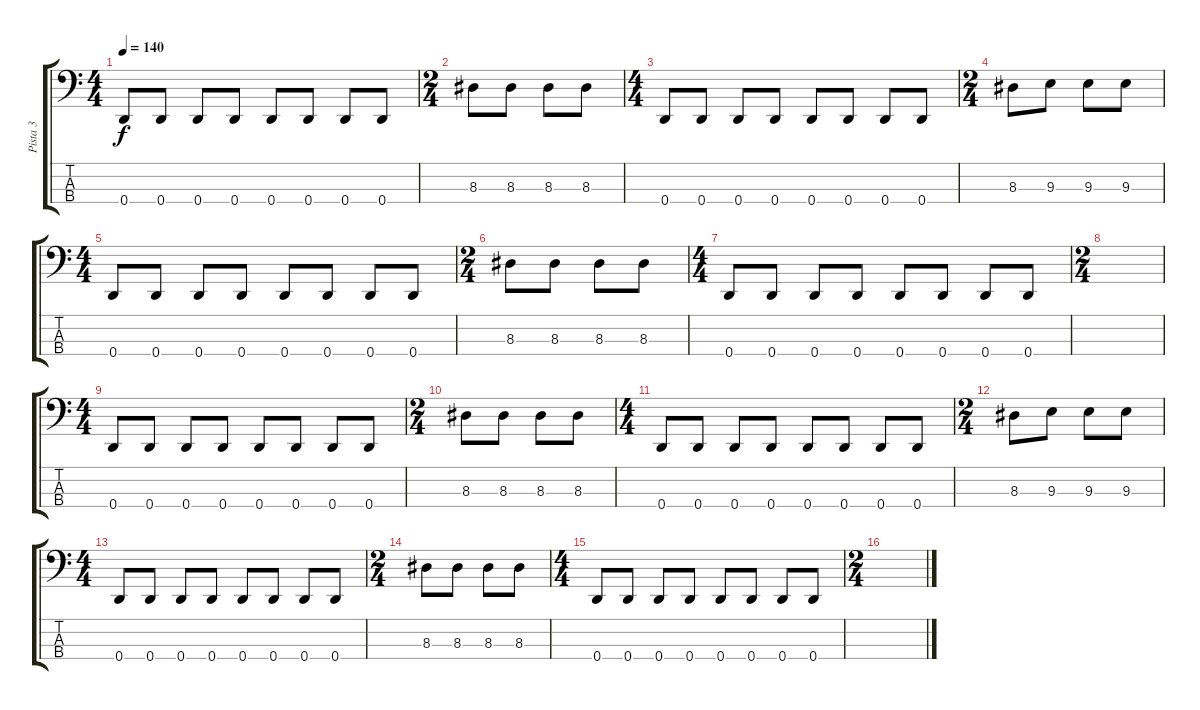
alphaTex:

\track ("Pista 3" "Pista 3") {instrument synthbass2}
\staff {score tabs}
\tuning (F2 C2 G1 D1) {hide}
\ts (4 4)
\tempo 140
\clef f4
\ks c
0.4.8{dy f} 0.4.8 0.4.8 0.4.8 0.4.8 0.4.8 0.4.8 0.4.8 |
\ts (2 4)
8.3.8 8.3.8 8.3.8 8.3.8 |
\ts (4 4)
0.4.8 0.4.8 0.4.8 0.4.8 0.4.8 0.4.8 0.4.8 0.4.8 |
\ts (2 4)
8.3.8 9.3.8 9.3.8 9.3.8 |
\ts (4 4)
0.4.8 0.4.8 0.4.8 0.4.8 0.4.8 0.4.8 0.4.8 0.4.8 |
\ts (2 4)
8.3.8 8.3.8 8.3.8 8.3.8 |
\ts (4 4)
0.4.8 0.4.8 0.4.8 0.4.8 0.4.8 0.4.8 0.4.8 0.4.8 |
\ts (2 4)
|
\ts (4 4)
0.4.8 0.4.8 0.4.8 0.4.8 0.4.8 0.4.8 0.4.8 0.4.8 |
\ts (2 4)
8.3.8 8.3.8 8.3.8 8.3.8 |
\ts (4 4)
0.4.8 0.4.8 0.4.8 0.4.8 0.4.8 0.4.8 0.4.8 0.4.8 |
\ts (2 4)
8.3.8 9.3.8 9.3.8 9.3.8 |
\ts (4 4)
0.4.8 0.4.8 0.4.8 0.4.8 0.4.8 0.4.8 0.4.8 0.4.8 |
\ts (2 4)
8.3.8 8.3.8 8.3.8 8.3.8 |
\ts (4 4)
0.4.8 0.4.8 0.4.8 0.4.8 0.4.8 0.4.8 0.4.8 0.4.8 |
\ts (2 4)
